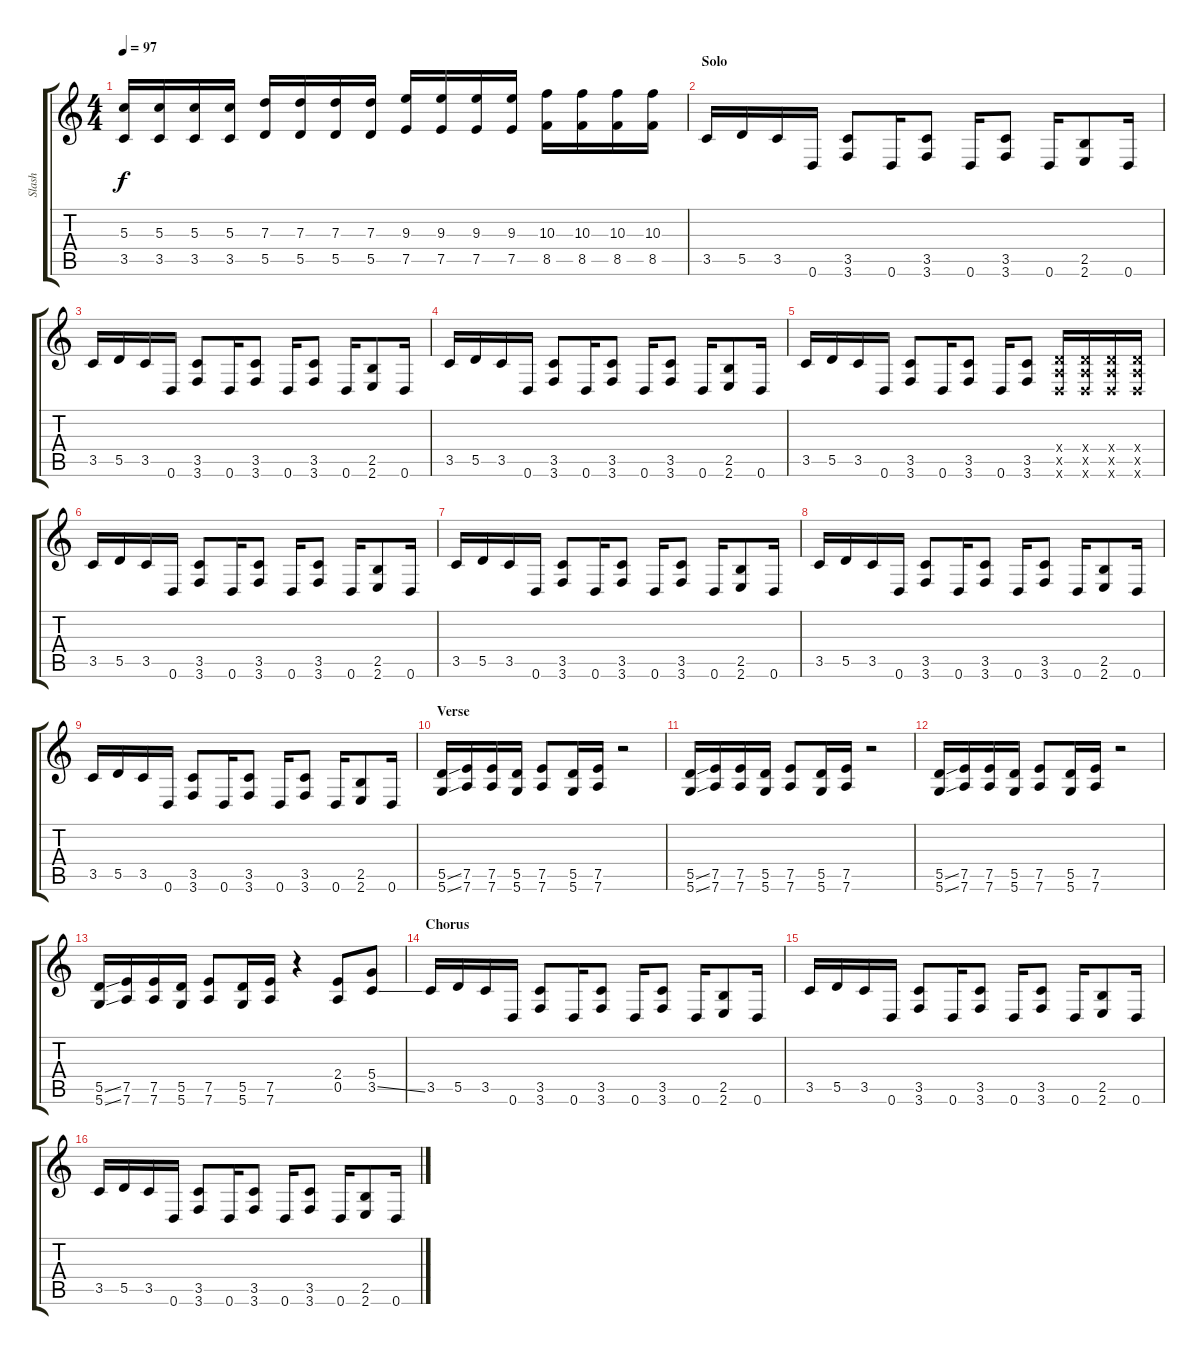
\track ("Slash" "Slash") {instrument overdrivenguitar}
\staff {score tabs}
\tuning (E4 B3 G3 D3 A2 D2) {hide}
\ts (4 4)
\tempo 97
\clef g2
\ks c
(5.3 3.5).16{dy f} (5.3 3.5).16 (5.3 3.5).16 (5.3 3.5).16 (7.3 5.5).16 (7.3 5.5).16 (7.3 5.5).16 (7.3 5.5).16 (9.3 7.5).16 (9.3 7.5).16 (9.3 7.5).16 (9.3 7.5).16 (10.3 8.5).16 (10.3 8.5).16 (10.3 8.5).16 (10.3 8.5).16 |
\section ("" "Solo")
3.5.16 5.5.16 3.5.16 0.6.16 (3.5 3.6).8 0.6.16 (3.5 3.6).8 0.6.16 (3.5 3.6).8 0.6.16 (2.5 2.6).8 0.6.16 |
3.5.16 5.5.16 3.5.16 0.6.16 (3.5 3.6).8 0.6.16 (3.5 3.6).8 0.6.16 (3.5 3.6).8 0.6.16 (2.5 2.6).8 0.6.16 |
3.5.16 5.5.16 3.5.16 0.6.16 (3.5 3.6).8 0.6.16 (3.5 3.6).8 0.6.16 (3.5 3.6).8 0.6.16 (2.5 2.6).8 0.6.16 |
3.5.16 5.5.16 3.5.16 0.6.16 (3.5 3.6).8 0.6.16 (3.5 3.6).8 0.6.16 (3.5 3.6).8 (0.4{x} 0.5{x} 0.6{x}).16 (0.4{x} 0.5{x} 0.6{x}).16 (0.4{x} 0.5{x} 0.6{x}).16 (0.4{x} 0.5{x} 0.6{x}).16 |
3.5.16 5.5.16 3.5.16 0.6.16 (3.5 3.6).8 0.6.16 (3.5 3.6).8 0.6.16 (3.5 3.6).8 0.6.16 (2.5 2.6).8 0.6.16 |
3.5.16 5.5.16 3.5.16 0.6.16 (3.5 3.6).8 0.6.16 (3.5 3.6).8 0.6.16 (3.5 3.6).8 0.6.16 (2.5 2.6).8 0.6.16 |
3.5.16 5.5.16 3.5.16 0.6.16 (3.5 3.6).8 0.6.16 (3.5 3.6).8 0.6.16 (3.5 3.6).8 0.6.16 (2.5 2.6).8 0.6.16 |
3.5.16 5.5.16 3.5.16 0.6.16 (3.5 3.6).8 0.6.16 (3.5 3.6).8 0.6.16 (3.5 3.6).8 0.6.16 (2.5 2.6).8 0.6.16 |
\section ("" "Verse")
(5.5{ss} 5.6{ss}).16 (7.5 7.6).16 (7.5 7.6).16 (5.5 5.6).16 (7.5 7.6).8 (5.5 5.6).16 (7.5 7.6).16 r.2 |
(5.5{ss} 5.6{ss}).16 (7.5 7.6).16 (7.5 7.6).16 (5.5 5.6).16 (7.5 7.6).8 (5.5 5.6).16 (7.5 7.6).16 r.2 |
(5.5{ss} 5.6{ss}).16 (7.5 7.6).16 (7.5 7.6).16 (5.5 5.6).16 (7.5 7.6).8 (5.5 5.6).16 (7.5 7.6).16 r.2 |
(5.5{ss} 5.6{ss}).16 (7.5 7.6).16 (7.5 7.6).16 (5.5 5.6).16 (7.5 7.6).8 (5.5 5.6).16 (7.5 7.6).16 r.4 (2.4 0.5).8 (5.4 3.5{ss}).8 |
\section ("" "Chorus")
3.5.16 5.5.16 3.5.16 0.6.16 (3.5 3.6).8 0.6.16 (3.5 3.6).8 0.6.16 (3.5 3.6).8 0.6.16 (2.5 2.6).8 0.6.16 |
3.5.16 5.5.16 3.5.16 0.6.16 (3.5 3.6).8 0.6.16 (3.5 3.6).8 0.6.16 (3.5 3.6).8 0.6.16 (2.5 2.6).8 0.6.16 |
3.5.16 5.5.16 3.5.16 0.6.16 (3.5 3.6).8 0.6.16 (3.5 3.6).8 0.6.16 (3.5 3.6).8 0.6.16 (2.5 2.6).8 0.6.16
